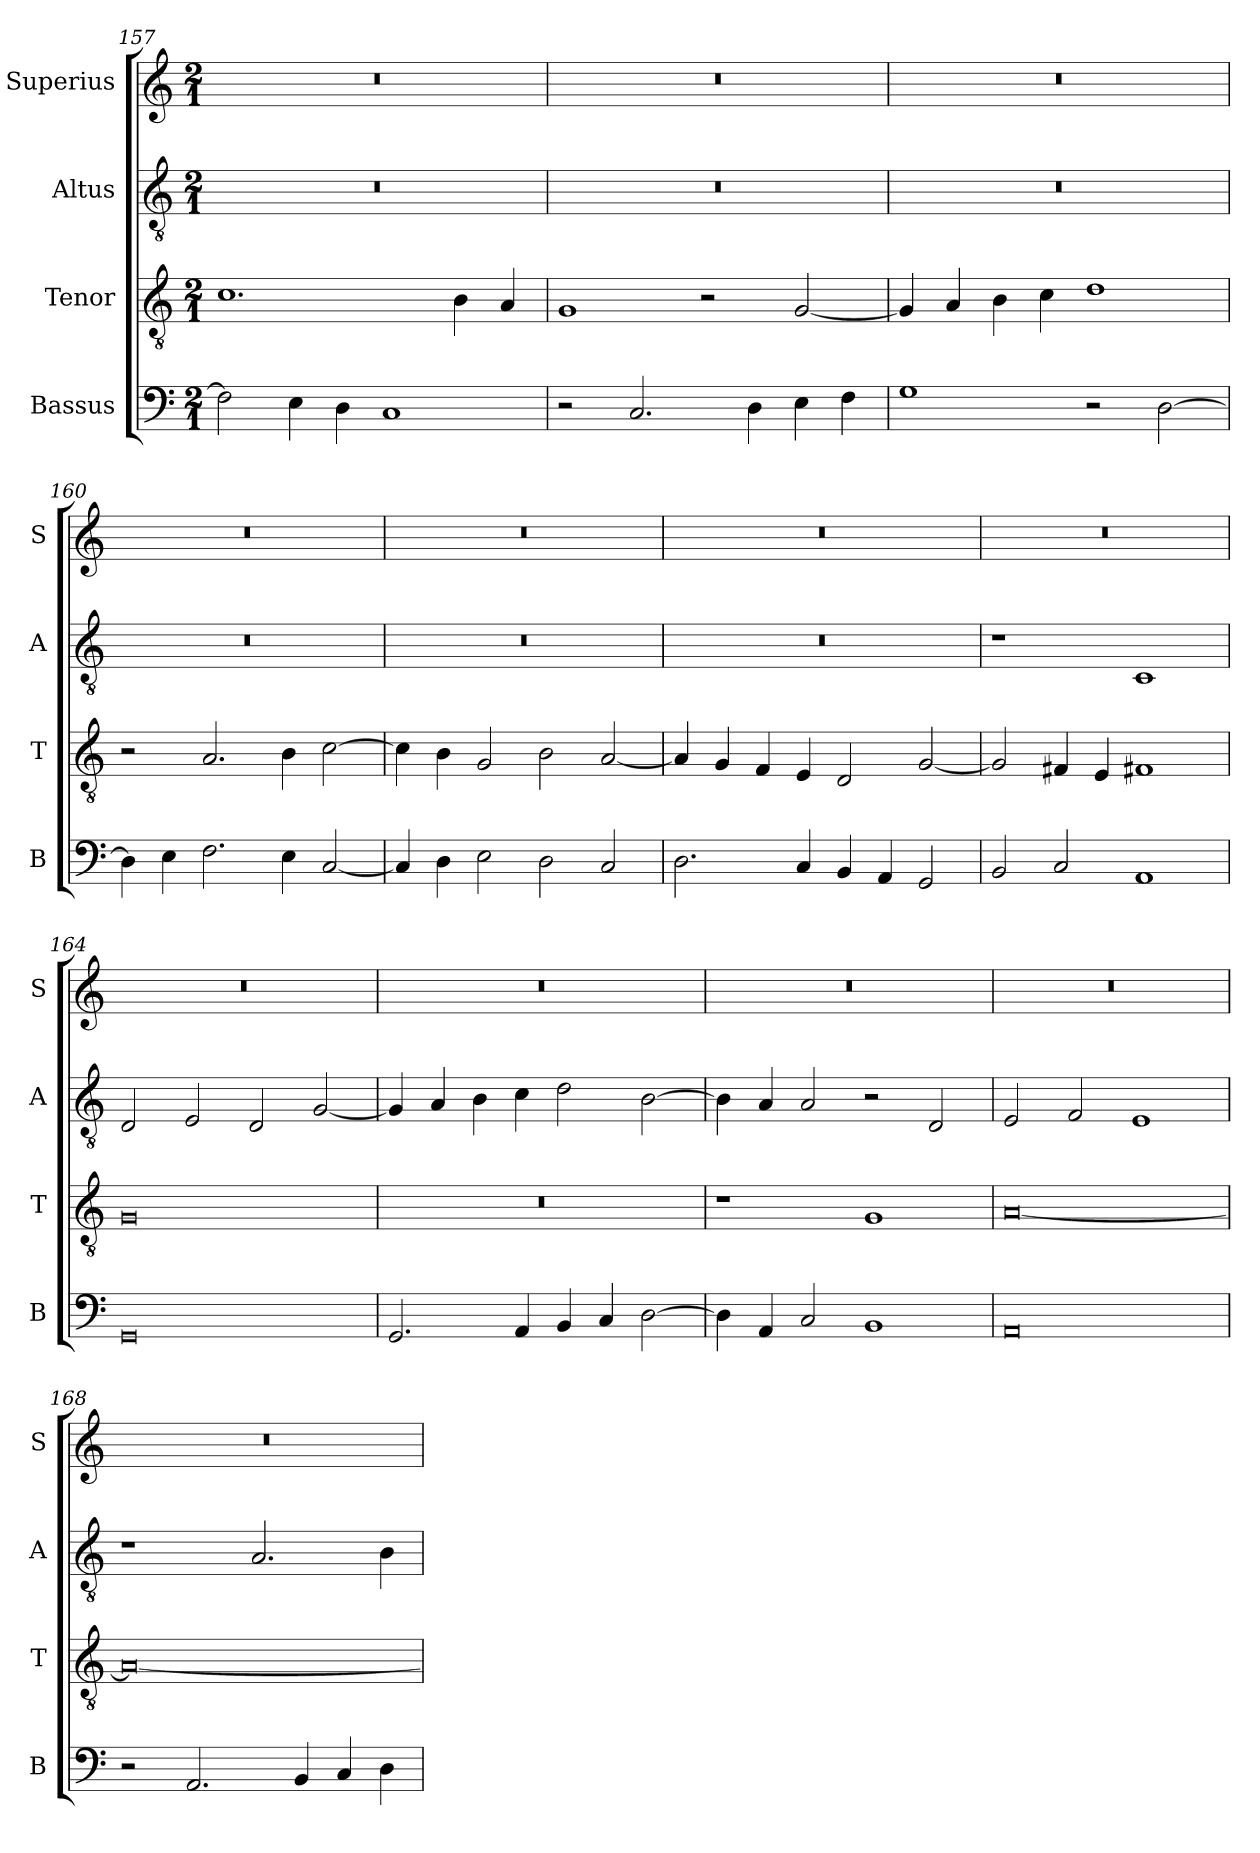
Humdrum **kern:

**kern	**kern	**kern	**kern
*part4	*part3	*part2	*part1
*staff4	*staff3	*staff2	*staff1
*I"Bassus	*I"Tenor	*I"Altus	*I"Superius
*I'B	*I'T	*I'A	*I'S
*clefF4	*clefGv2	*clefGv2	*clefG2
*k[]	*k[]	*k[]	*k[]
*M2/1	*M2/1	*M2/1	*M2/1
=157	=157	=157	=157
2F]	1.c	0r	0r
4E	.	.	.
4D	.	.	.
1C	.	.	.
.	4B	.	.
.	4A	.	.
=158	=158	=158	=158
2r	1G	0r	0r
2.C	.	.	.
.	2r	.	.
4D	.	.	.
4E	[2G	.	.
4F	.	.	.
=159	=159	=159	=159
1G	4G]	0r	0r
.	4A	.	.
.	4B	.	.
.	4c	.	.
2r	1d	.	.
[2D	.	.	.
=160	=160	=160	=160
4D]	2r	0r	0r
4E	.	.	.
2.F	2.A	.	.
4E	4B	.	.
[2C	[2c	.	.
=161	=161	=161	=161
4C]	4c]	0r	0r
4D	4B	.	.
2E	2G	.	.
2D	2B	.	.
2C	[2A	.	.
=162	=162	=162	=162
2.D	4A]	0r	0r
.	4G	.	.
.	4F	.	.
4C	4E	.	.
4BB	2D	.	.
4AA	.	.	.
2GG	[2G	.	.
=163	=163	=163	=163
2BB	2G]	1r	0r
2C	4F#X	.	.
.	4E	.	.
1AA	1F#X	1C	.
=164	=164	=164	=164
0GG	0G	2D	0r
.	.	2E	.
.	.	2D	.
.	.	[2G	.
=165	=165	=165	=165
2.GG	0r	4G]	0r
.	.	4A	.
.	.	4B	.
4AA	.	4c	.
4BB	.	2d	.
4C	.	.	.
[2D	.	[2B	.
=166	=166	=166	=166
4D]	1r	4B]	0r
4AA	.	4A	.
2C	.	2A	.
1BB	1G	2r	.
.	.	2D	.
=167	=167	=167	=167
0AA	[0A	2E	0r
.	.	2F	.
.	.	1E	.
=168	=168	=168	=168
2r	0A_	1r	0r
2.AA	.	.	.
.	.	2.A	.
4BB	.	.	.
4C	.	.	.
4D	.	4B	.
=	=	=	=
*-	*-	*-	*-
